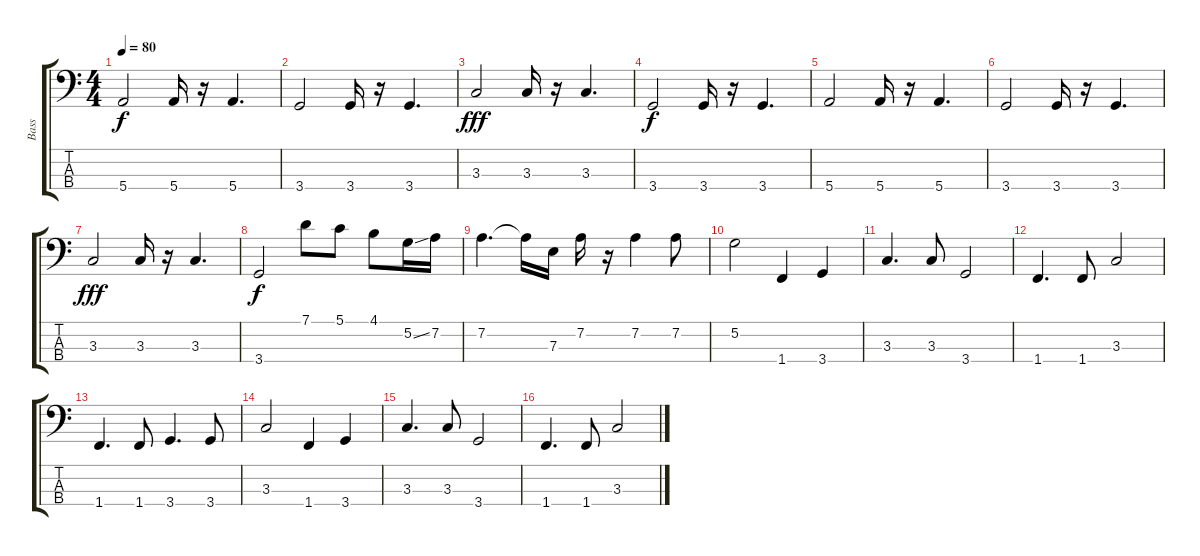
\track ("Bass" "Bass") {instrument acousticbass}
\staff {score tabs}
\tuning (G2 D2 A1 E1) {hide}
\ts (4 4)
\tempo 80
\clef f4
\ks c
5.4.2{dy f} 5.4.16 r.16 5.4.4{d} |
3.4.2 3.4.16 r.16 3.4.4{d} |
3.3.2{dy fff} 3.3.16 r.16 3.3.4{d} |
3.4.2{dy f} 3.4.16 r.16 3.4.4{d} |
5.4.2 5.4.16 r.16 5.4.4{d} |
3.4.2 3.4.16 r.16 3.4.4{d} |
3.3.2{dy fff} 3.3.16 r.16 3.3.4{d} |
3.4.2{dy f} 7.1.8 5.1.8 4.1.8 5.2{ss}.16 7.2.16 |
7.2.4{d} 7.2{t}.16 7.3.16 7.2.16 r.16 7.2.4 7.2.8 |
5.2.2 1.4.4 3.4.4 |
3.3.4{d} 3.3.8 3.4.2 |
1.4.4{d} 1.4.8 3.3.2 |
1.4.4{d} 1.4.8 3.4.4{d} 3.4.8 |
3.3.2 1.4.4 3.4.4 |
3.3.4{d} 3.3.8 3.4.2 |
1.4.4{d} 1.4.8 3.3.2
